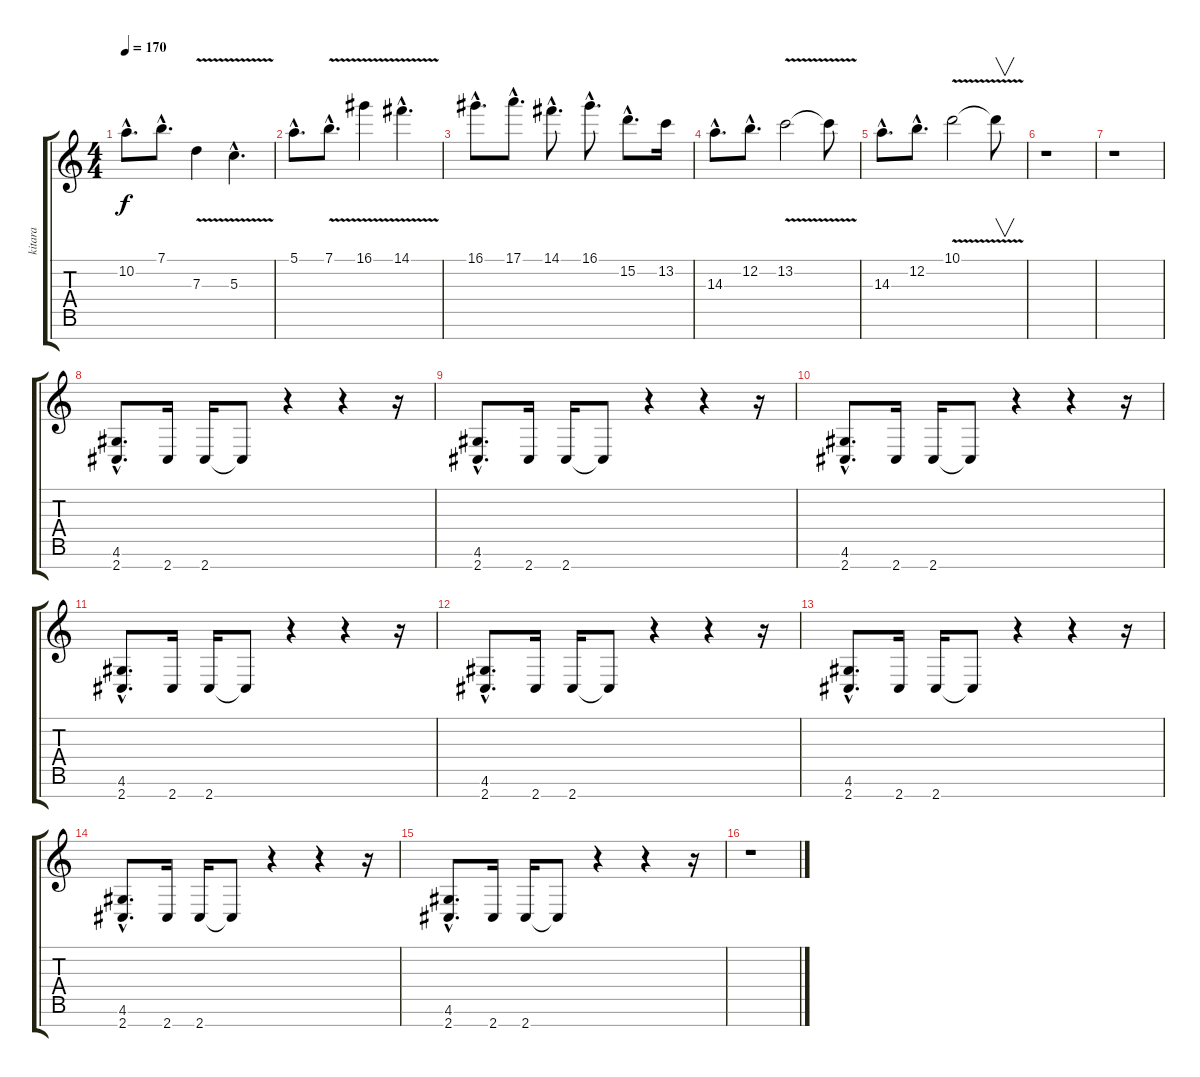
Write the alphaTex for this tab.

\track ("kitara" "kitara") {instrument distortionguitar}
\staff {score tabs}
\tuning (E4 B3 G3 D3 A2 E2 B1) {hide}
\ts (4 4)
\tempo 170
\clef g2
\ks c
10.2{hac}.8{d dy f} 7.1{hac}.8{d} 7.3{v}.4 5.3{v hac}.4{d} |
5.1{hac}.8{d} 7.1{v hac}.8{d} 16.1{v}.4 14.1{v hac}.4{d} |
16.1{hac}.8{d} 17.1{hac}.8{d} 14.1{hac}.8{d} 16.1{hac}.8{d} 15.2{hac}.8{d} 13.2.16 |
14.3{hac}.8{d} 12.2{hac}.8{d} 13.2{v}.2 13.2{t}.8 |
14.3{hac}.8{d} 12.2{hac}.8{d} 10.1{v}.2 10.1{t}.8{v} |
r.1 |
r.1 |
(4.6{hac} 2.7{hac}).8{d volume 10} 2.7.16 2.7.16 2.7{t}.8 r.4 r.4 r.16 |
(4.6{hac} 2.7{hac}).8{d} 2.7.16 2.7.16 2.7{t}.8 r.4 r.4 r.16 |
(4.6{hac} 2.7{hac}).8{d} 2.7.16 2.7.16 2.7{t}.8 r.4 r.4 r.16 |
(4.6{hac} 2.7{hac}).8{d} 2.7.16 2.7.16 2.7{t}.8 r.4 r.4 r.16 |
(4.6{hac} 2.7{hac}).8{d} 2.7.16 2.7.16 2.7{t}.8 r.4 r.4 r.16 |
(4.6{hac} 2.7{hac}).8{d} 2.7.16 2.7.16 2.7{t}.8 r.4 r.4 r.16 |
(4.6{hac} 2.7{hac}).8{d} 2.7.16 2.7.16 2.7{t}.8 r.4 r.4 r.16 |
(4.6{hac} 2.7{hac}).8{d} 2.7.16 2.7.16 2.7{t}.8 r.4 r.4 r.16 |
r.1
